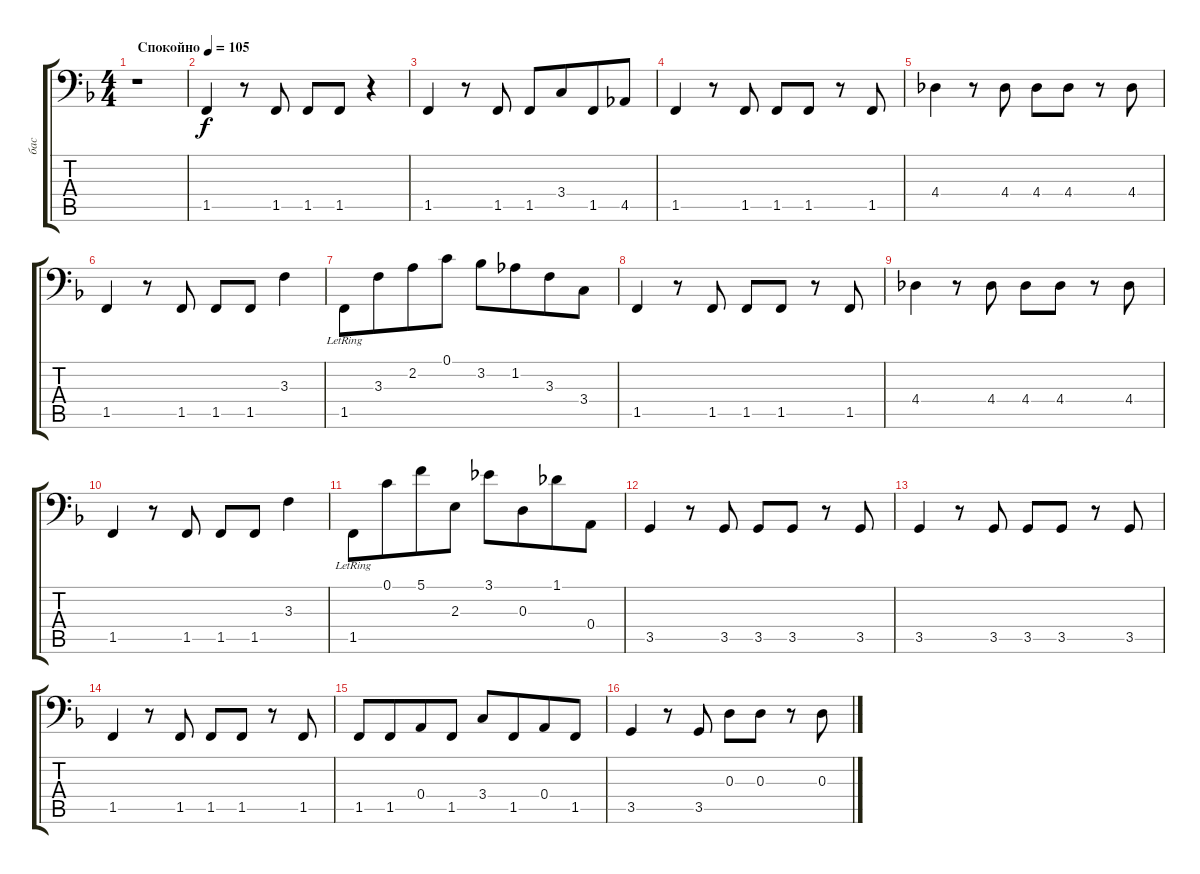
\track ("бас" "бас") {instrument electricbassfinger}
\staff {score tabs}
\tuning (C3 G2 D2 A1 E1 B0) {hide}
\ts (4 4)
\tempo (105 "Спокойно")
\clef f4
\ks f
r.1{dy f instrument electricbassfinger} |
1.5.4 r.8 1.5.8 1.5.8 1.5.8 r.4 |
1.5.4 r.8 1.5.8 1.5.8 3.4.8{beam merge} 1.5.8 4.5.8 |
1.5.4 r.8 1.5.8 1.5.8 1.5.8 r.8 1.5.8 |
4.4.4 r.8 4.4.8 4.4.8 4.4.8 r.8 4.4.8 |
1.5.4 r.8 1.5.8 1.5.8 1.5.8 3.3.4 |
1.5{lr}.8 3.3.8{beam merge} 2.2.8 0.1.8 3.2.8 1.2.8{beam merge} 3.3.8 3.4.8 |
1.5.4 r.8 1.5.8 1.5.8 1.5.8 r.8 1.5.8 |
4.4.4 r.8 4.4.8 4.4.8 4.4.8 r.8 4.4.8 |
1.5.4 r.8 1.5.8 1.5.8 1.5.8 3.3.4 |
1.5{lr}.8 0.1.8{beam merge} 5.1.8 2.3.8 3.1.8 0.3.8{beam merge} 1.1.8 0.4.8 |
3.5.4 r.8 3.5.8 3.5.8 3.5.8 r.8 3.5.8 |
3.5.4 r.8 3.5.8 3.5.8 3.5.8 r.8 3.5.8 |
1.5.4 r.8 1.5.8 1.5.8 1.5.8 r.8 1.5.8 |
1.5.8 1.5.8{beam merge} 0.4.8 1.5.8 3.4.8 1.5.8{beam merge} 0.4.8 1.5.8 |
3.5.4 r.8 3.5.8 0.3.8 0.3.8 r.8 0.3.8
